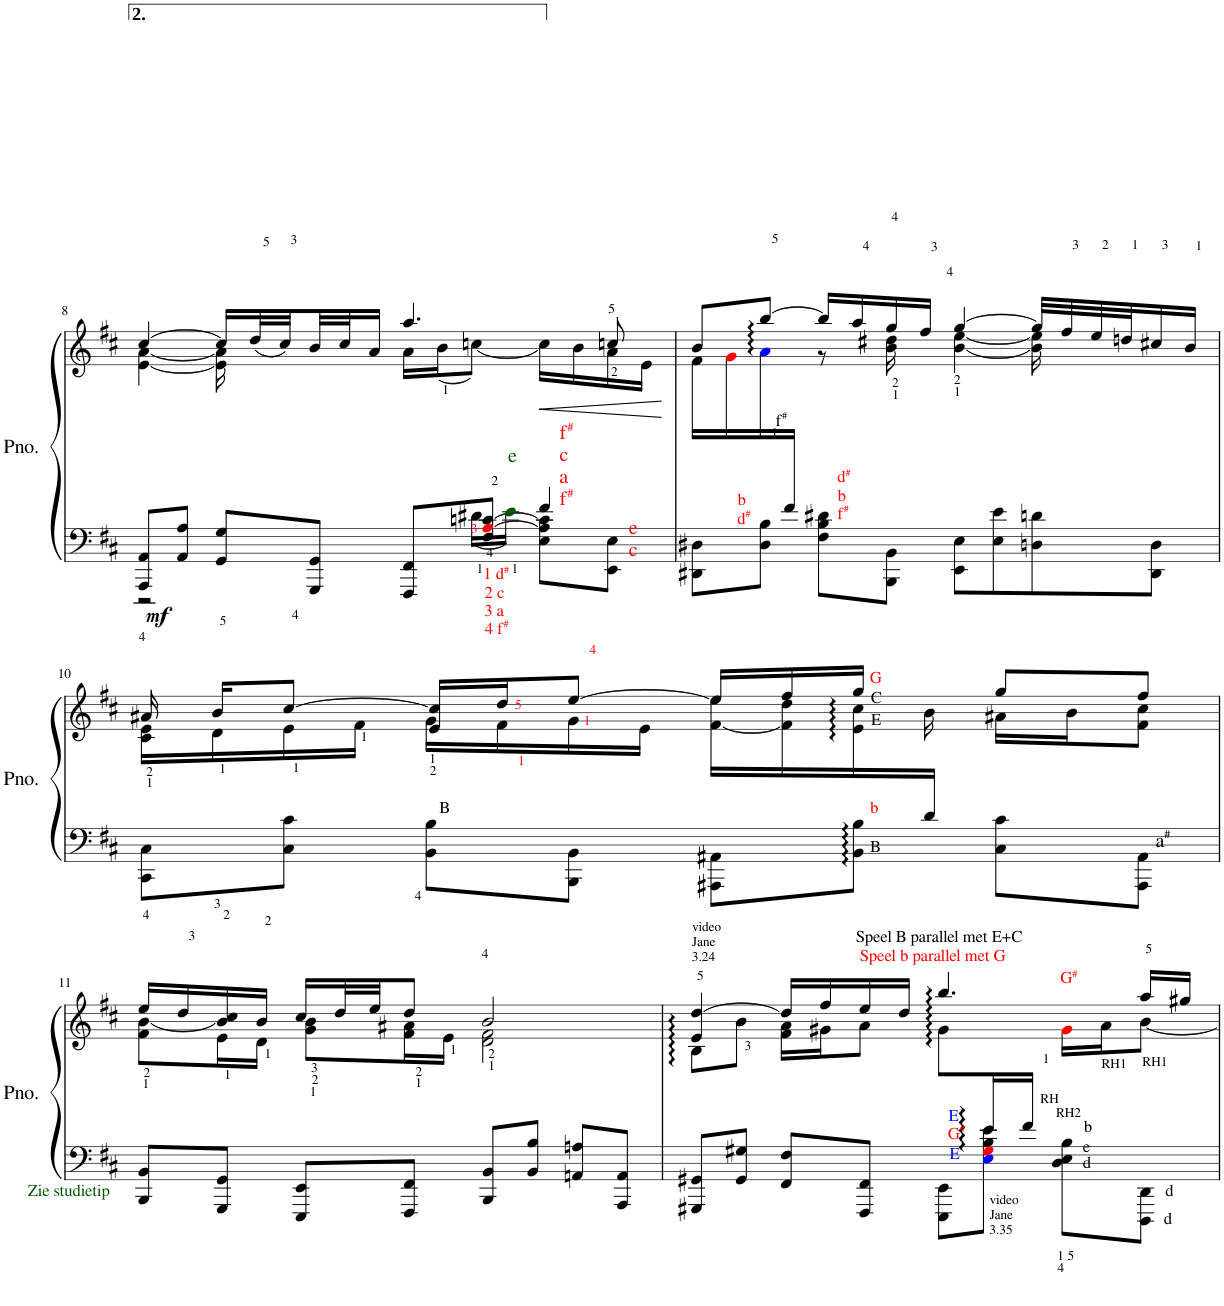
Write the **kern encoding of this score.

**kern	**kern	**dynam
*part1	*part1	*part1
*staff2	*staff1	*staff1/2
*I"Piano	*	*
*I'Pno.	*	*
!!LO:PB:g=z
*clefF4	*clefG2	*
*k[f#c#]	*k[f#c#]	*
*M4/4	*M4/4	*
*met(c)	*met(c)	*
=8	=8	=8
*^	*^	*
!	!	!	!	!LO:DY:b=2
8AAA/ 8AA/L	2r	[4cc#/	[4e\ [4a\	mf
8AA/ 8A/J	.	.	.	.
8GG/ 8G/L	.	16cc#/LL]	16e\] 16a\]	.
.	.	(32dd/L	8.ryy	.
.	.	32cc#/)	.	.
8GGG/ 8GG/J	.	32b/	.	.
.	.	32cc#/J	.	.
.	.	16a/JJ	.	.
8FFF#/ 8FF#/L	8ryy	4.aa/	16a\LL	.
.	.	.	(16b<\J	.
!LO:TX:b:color=#FF0000:t=1 d	!	!	!	!
!LO:TX:b:t=#	!	!	!	!
!LO:TX:b:t=2 c	!	!	!	!
!LO:TX:b:t=3 a	!	!	!	!
!LO:TX:b:t=4 f	!	!	!	!
!LO:TX:b:t=#	!	!	!	!
8F#/ [8Ai/ [8cn/J	16d#X\LL	.	[8ccn\J)	.
!	!LO:TX:a:color=#005500:t=e	!	!	!
.	16ej\JJ	.	.	.
!LO:TX:a:color=#FF0000:t=f	!	!	!	!
!LO:TX:a:t=#	!	!	!	!
!LO:TX:a:t=c	!	!	!	!
!LO:TX:a:t=a	!	!	!	!
!LO:TX:a:t=f	!	!	!	!
!LO:TX:a:t=#	!	!	!	!
8E\ 8A\] 8c\]L	4f#/	.	16cc\LL]	.
.	.	.	16b\	.
!LO:TX:a:color=#FF0000:t=e	!	!	!	!
!LO:TX:a:t=c	!	!	!	!
8EE\ 8E\J	.	8ccn/	16a\	.
.	.	.	16e\JJ	.
=9	=9	=9	=9	=9
8.ryy	8DD#X\ 8D#X\L	8b/L	16f#\LL	.
.	.	.	16gi\	.
!	!LO:TX:a:color=#FF0000:t=b	!	!	!
!	!LO:TX:a:t=d	!	!	!
!	!LO:TX:a:t=#	!	!	!
.	8D#\ 8B\J	[8bb/J	16aZ\	.
!	!	!	!LO:TX:b:t=f	!
!	!	!	!LO:TX:b:t=#	!
16f#/JJ	.	.	16ryy	.
!LO:TX:a:color=#FF0000:t=d	!	!	!	!
!LO:TX:a:t=#	!	!	!	!
!LO:TX:a:t=b	!	!	!	!
!LO:TX:a:t=f	!	!	!	!
!LO:TX:a:t=#	!	!	!	!
2.ryy	8F#\ 8B\ 8d#X\L	16bb/LL]	8r	.
.	.	16aa/	.	.
.	8BBB\ 8BB\J	16gg/	16b\ 16dd#X\	.
.	.	16ff#/JJ	16ryy	.
.	8EE\ 8E\L	[4gg/	[4b\ [4ee\	.
.	8E\ 8e\	.	.	.
.	8Dn\ 8dn\	32gg/LLL]	16b\] 16ee\]	.
.	.	32ff#/	.	.
.	.	32ee/	8.ryy	.
.	.	32ddn/J	.	.
.	8DD#\ 8D\J	16cc#X/	.	.
.	.	16b/JJ	.	.
!!LO:LB:g=z
=10	=10	=10	=10	=10
*	*	*	*^	*
8.ryy	8CC#\ 8C#\L	16ryy	16c#\ 16e\LL	16a#X/	.
.	.	16b/KL	16d\	2...ryy	.
.	8C#\ 8c#\J	[8cc#/J	16e\	.	.
.	.	.	16f#\JJ	.	.
!	!LO:TX:a:t=B	!	!	!	!
.	8BB\ 8B\L	16e/< 16cc#/]<LL	16g<\LL	.	.
.	.	16dd/J	16f#\	.	.
.	8BBB\ 8BB\J	[8ee/J	16g\	.	.
.	.	.	16e\JJ	.	.
.	8AAA#X\ 8AA#X\L	[16f#\ 16ee\]LL	16ee/LL	.	.
.	.	16f#\] 16dd\	16ff#/	.	.
!	!	!LO:TX:a:t=E	!	!	!
!	!	!LO:TX:a:t=C	!	!	!
!	!	!LO:TX:a:color=#FF0000:t=G	!	!	!
!	!LO:TX:a:t=B	!	!	!	!
!	!LO:TX:a:color=#FF0000:t=b	!	!	!	!
!	!LO:TX:b:t=Speel B parallel met E+C	!	!	!	!
!	!LO:TX:b:color=#FF0000:t=Speel b parallel met G	!	!	!	!
.	8BB\: 8B\:J	16e\ 16cc#\	16gg/JJ	.	.
16d/JJ	.	16ryy	16b\	.	.
4ryy	8C#\ 8c#\L	8gg/L	16a#X\LL	.	.
.	.	.	16b\J	.	.
!	!LO:TX:a:t=a	!	!	!	!
!	!LO:TX:a:t=#	!	!	!	!
.	8AAA#\ 8AA#\J	8ff#/J	8f#\ 8cc#\J	.	.
*	*	*	*v	*v	*
!!LO:LB:g=z
=11	=11	=11	=11	=11
!LO:TX:b:color=#005500:t=Zie studietip	!	!	!	!
*v	*v	*	*	*
8BBB/ 8BB/L	16ee/LL	8f#\ [8b\L	.
.	16dd/	.	.
8GGG/ 8GG/J	16b/] 16cc#/	16e\L	.
.	16b/JJ	16d\JJ	.
8EEE/ 8EE/L	16cc#/LL	8g\ 8b\L	.
.	32dd/L	.	.
.	32ee/JJ	.	.
8FFF#/ 8FF#/J	8dd/J	16f#\ 16a#X\L	.
.	.	16e\JJ	.
8BBB/ 8BB/L	2b/	2d\ 2f#\	.
8BB/ 8B/J	.	.	.
8AAn/ 8An/L	.	.	.
8AAA/ 8AA/J	.	.	.
=12	=12	=12	=12
*^	*	*	*
!	!	!LO:TX:a:t=video	!	!
!	!	!LO:TX:a:t=Jane	!	!
!	!	!LO:TX:a:t=3.24	!	!
*	*	*	*^	*
8ryy	8GGG#X/ 8GG#X/L	4e/ [4dd/	8B\L	2ryy	.
.	8GG#/ 8G#X/J	.	8b\J	.	.
.	8FF#/ 8F#/L	16dd/LL]	16f#\ 16a\LL	.	.
.	.	16ff#/	16g#X\J	.	.
.	8FFF#/ 8FF#/J	16ee/	8a\J	.	.
.	.	16dd/JJ	.	.	.
.	8EEE\ 8EE\L	4.bb/	8g#\L	8.ryy	.
!	!	!	!LO:TX:b:color=#0000FF:t=E	!	!
!LO:TX:a:color=#FF0000:t=G	!	!	!	!	!
!LO:TX:a:t=#	!	!	!	!	!
!LO:TX:a:color=#0000FF:t=E	!	!	!	!	!
!LO:TX:b:t=video	!	!	!	!	!
!LO:TX:b:t=Jane	!	!	!	!	!
!LO:TX:b:t=3.35	!	!	!	!	!
16e/L	8EZ\ 8G#i\ 8B\ 8e\J	.	8ryy	.	.
!	!	!	!	!LO:TX:b:t=RH	!
16f#/JJ	.	.	.	4ryy	.
!	!	!	!LO:TX:a:color=#FF0000:t=G	!	!
!	!	!	!LO:TX:a:t=#	!	!
!	!	!	!LO:TX:b:t=RH2	!	!
!LO:TX:a:t=b	!	!	!	!	!
!LO:TX:a:t=e	!	!	!	!	!
!LO:TX:a:t=d	!	!	!	!	!
4ryy	8D\<<< 8E\<<< 8B\<<<L	.	16g#i\LL	.	.
!	!	!	!LO:TX:b:t=RH1	!	!
.	.	.	16a\J	.	.
!	!	!LO:TX:b:t=RH1	!	!	!
!	!LO:TX:b:t=d	!	!	!	!
!	!LO:TX:b:t=d	!	!	!	!
.	8DDD\ 8DD\J	16aa/LL	[8b\J	.	.
.	.	16gg#X/JJ	.	16ryy	.
*v	*v	*	*	*	*
*	*v	*v	*v	*
=	=	=
*-	*-	*-
